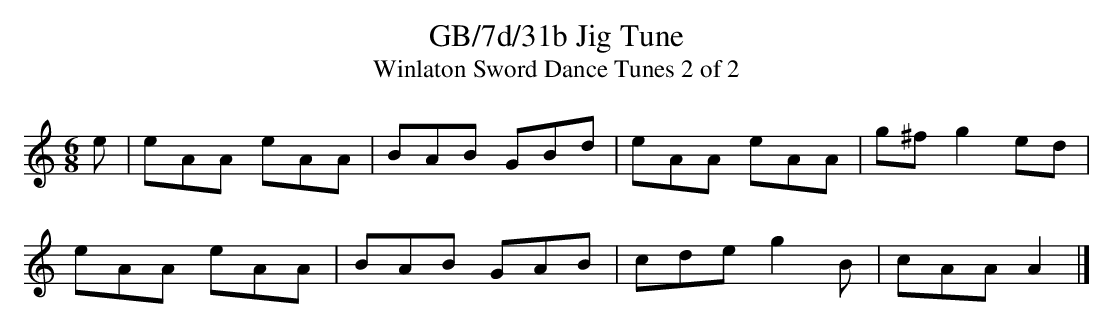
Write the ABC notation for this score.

X:1
T:GB/7d/31b Jig Tune
T:Winlaton Sword Dance Tunes 2 of 2
M:6/8
L:1/8
K:Am
e |\
eAA eAA | BAB GBd | eAA eAA | g^f g2 ed |
eAA eAA | BAB GAB | cde g2B | cAA A2 |]
